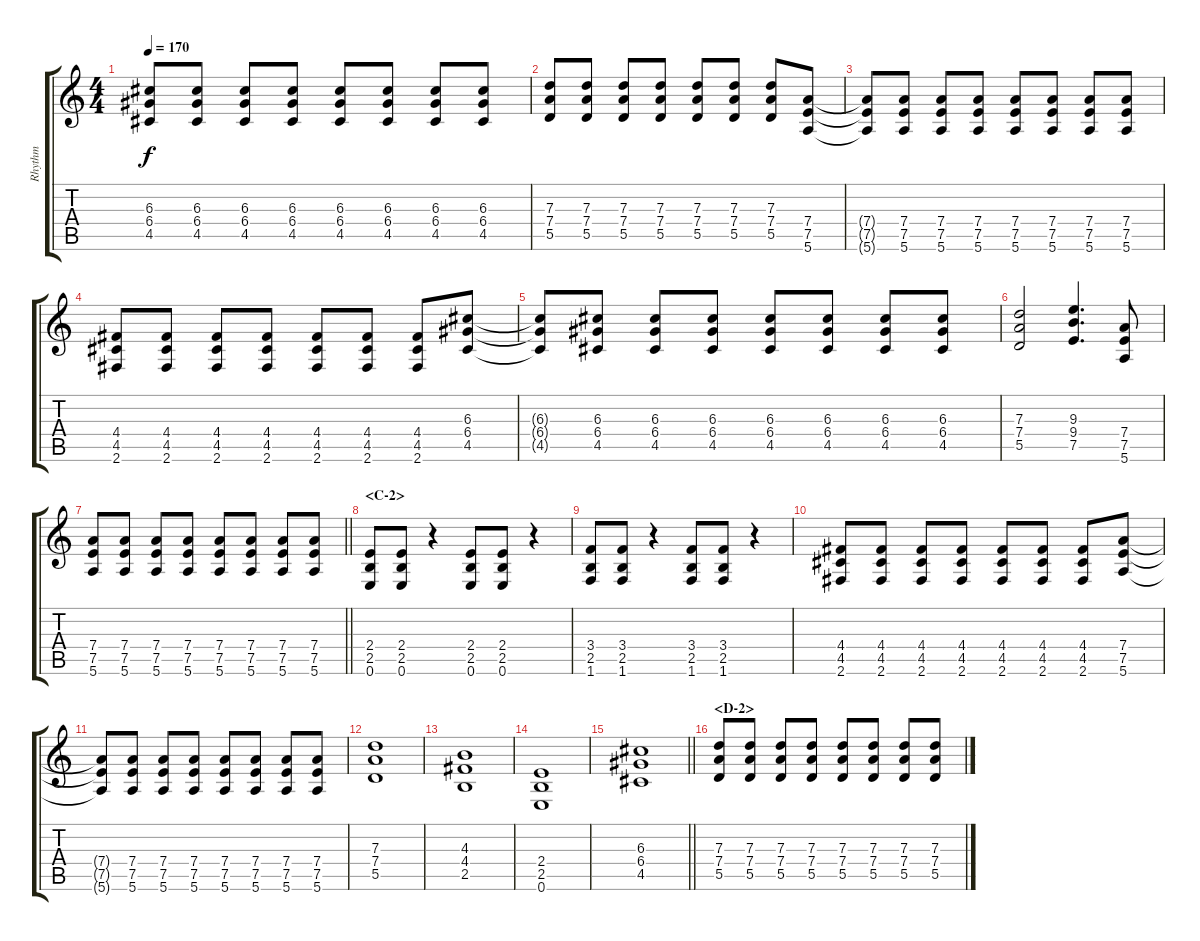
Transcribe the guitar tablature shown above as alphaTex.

\track ("Rhythm" "Rhythm") {instrument distortionguitar}
\staff {score tabs}
\tuning (E4 B3 G3 D3 A2 E2) {hide}
\ts (4 4)
\tempo 170
\clef g2
\ks c
(6.3{t} 6.4{t} 4.5{t}).8{dy f} (6.3 6.4 4.5).8 (6.3 6.4 4.5).8 (6.3 6.4 4.5).8 (6.3 6.4 4.5).8 (6.3 6.4 4.5).8 (6.3 6.4 4.5).8 (6.3 6.4 4.5).8 |
(7.3 7.4 5.5).8 (7.3 7.4 5.5).8 (7.3 7.4 5.5).8 (7.3 7.4 5.5).8 (7.3 7.4 5.5).8 (7.3 7.4 5.5).8 (7.3 7.4 5.5).8 (7.4 7.5 5.6).8 |
(7.4{t} 7.5{t} 5.6{t}).8 (7.4 7.5 5.6).8 (7.4 7.5 5.6).8 (7.4 7.5 5.6).8 (7.4 7.5 5.6).8 (7.4 7.5 5.6).8 (7.4 7.5 5.6).8 (7.4 7.5 5.6).8 |
(4.4 4.5 2.6).8 (4.4 4.5 2.6).8 (4.4 4.5 2.6).8 (4.4 4.5 2.6).8 (4.4 4.5 2.6).8 (4.4 4.5 2.6).8 (4.4 4.5 2.6).8 (6.3 6.4 4.5).8 |
(6.3{t} 6.4{t} 4.5{t}).8 (6.3 6.4 4.5).8 (6.3 6.4 4.5).8 (6.3 6.4 4.5).8 (6.3 6.4 4.5).8 (6.3 6.4 4.5).8 (6.3 6.4 4.5).8 (6.3 6.4 4.5).8 |
(7.3 7.4 5.5).2 (9.3 9.4 7.5).4{d} (7.4 7.5 5.6).8 |
\barLineRight lightlight
(7.4 7.5 5.6).8 (7.4 7.5 5.6).8 (7.4 7.5 5.6).8 (7.4 7.5 5.6).8 (7.4 7.5 5.6).8 (7.4 7.5 5.6).8 (7.4 7.5 5.6).8 (7.4 7.5 5.6).8 |
\section ("" "<C-2>")
(2.4 2.5 0.6).8 (2.4 2.5 0.6).8 r.4 (2.4 2.5 0.6).8 (2.4 2.5 0.6).8 r.4 |
(3.4 2.5 1.6).8 (3.4 2.5 1.6).8 r.4 (3.4 2.5 1.6).8 (3.4 2.5 1.6).8 r.4 |
(4.4 4.5 2.6).8 (4.4 4.5 2.6).8 (4.4 4.5 2.6).8 (4.4 4.5 2.6).8 (4.4 4.5 2.6).8 (4.4 4.5 2.6).8 (4.4 4.5 2.6).8 (7.4 7.5 5.6).8 |
(7.4{t} 7.5{t} 5.6{t}).8 (7.4 7.5 5.6).8 (7.4 7.5 5.6).8 (7.4 7.5 5.6).8 (7.4 7.5 5.6).8 (7.4 7.5 5.6).8 (7.4 7.5 5.6).8 (7.4 7.5 5.6).8 |
(7.3 7.4 5.5).1 |
(4.3 4.4 2.5).1 |
(2.4 2.5 0.6).1 |
\barLineRight lightlight
(6.3 6.4 4.5).1 |
\section ("" "<D-2>")
(7.3 7.4 5.5).8 (7.3 7.4 5.5).8 (7.3 7.4 5.5).8 (7.3 7.4 5.5).8 (7.3 7.4 5.5).8 (7.3 7.4 5.5).8 (7.3 7.4 5.5).8 (7.3 7.4 5.5).8
